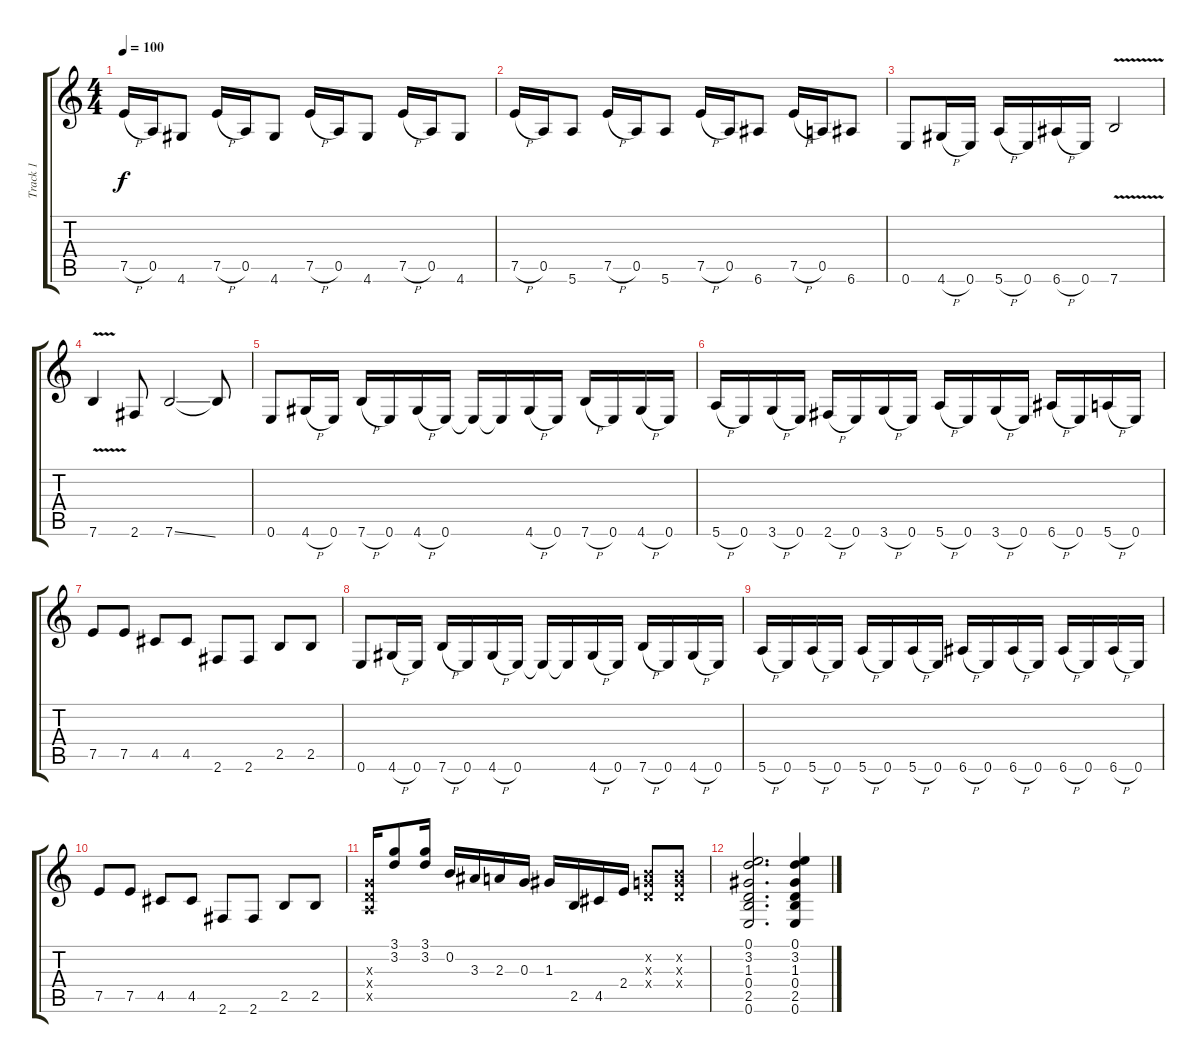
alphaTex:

\track ("Track 1" "Track 1") {instrument acousticguitarsteel}
\staff {score tabs}
\tuning (E4 B3 G3 D3 A2 E2) {hide}
\ts (4 4)
\tempo 100
\clef g2
\ks c
7.5{h}.16{dy f} 0.5.16 4.6.8 7.5{h}.16 0.5.16 4.6.8 7.5{h}.16 0.5.16 4.6.8 7.5{h}.16 0.5.16 4.6.8 |
7.5{h}.16 0.5.16 5.6.8 7.5{h}.16 0.5.16 5.6.8 7.5{h}.16 0.5.16 6.6.8 7.5{h}.16 0.5.16 6.6.8 |
0.6.8 4.6{h}.16 0.6.16 5.6{h}.16 0.6.16 6.6{h}.16 0.6.16 7.6{v}.2 |
7.6{v}.4 2.6.8 7.6{ss}.2 7.6{t}.8 |
0.6.8 4.6{h}.16 0.6.16 7.6{h}.16 0.6.16 4.6{h}.16 0.6.16 0.6{t}.16 0.6{t}.16 4.6{h}.16 0.6.16 7.6{h}.16 0.6.16 4.6{h}.16 0.6.16 |
5.6{h}.16 0.6.16 3.6{h}.16 0.6.16 2.6{h}.16 0.6.16 3.6{h}.16 0.6.16 5.6{h}.16 0.6.16 3.6{h}.16 0.6.16 6.6{h}.16 0.6.16 5.6{h}.16 0.6.16 |
7.5.8 7.5.8 4.5.8 4.5.8 2.6.8 2.6.8 2.5.8 2.5.8 |
0.6.8 4.6{h}.16 0.6.16 7.6{h}.16 0.6.16 4.6{h}.16 0.6.16 0.6{t}.16 0.6{t}.16 4.6{h}.16 0.6.16 7.6{h}.16 0.6.16 4.6{h}.16 0.6.16 |
5.6{h}.16 0.6.16 5.6{h}.16 0.6.16 5.6{h}.16 0.6.16 5.6{h}.16 0.6.16 6.6{h}.16 0.6.16 6.6{h}.16 0.6.16 6.6{h}.16 0.6.16 6.6{h}.16 0.6.16 |
7.5.8 7.5.8 4.5.8 4.5.8 2.6.8 2.6.8 2.5.8 2.5.8 |
(0.3{x} 0.4{x} 0.5{x}).16 (3.1 3.2).8 (3.1 3.2).16 0.2.16 3.3.16 2.3.16 0.3.16 1.3.16 2.5.16 4.5.16 2.4.16 (0.2{x} 0.3{x} 0.4{x}).8 (0.2{x} 0.3{x} 0.4{x}).8 |
(0.1 3.2 1.3 0.4 2.5 0.6).2{d} (0.1 3.2 1.3 0.4 2.5 0.6).4
